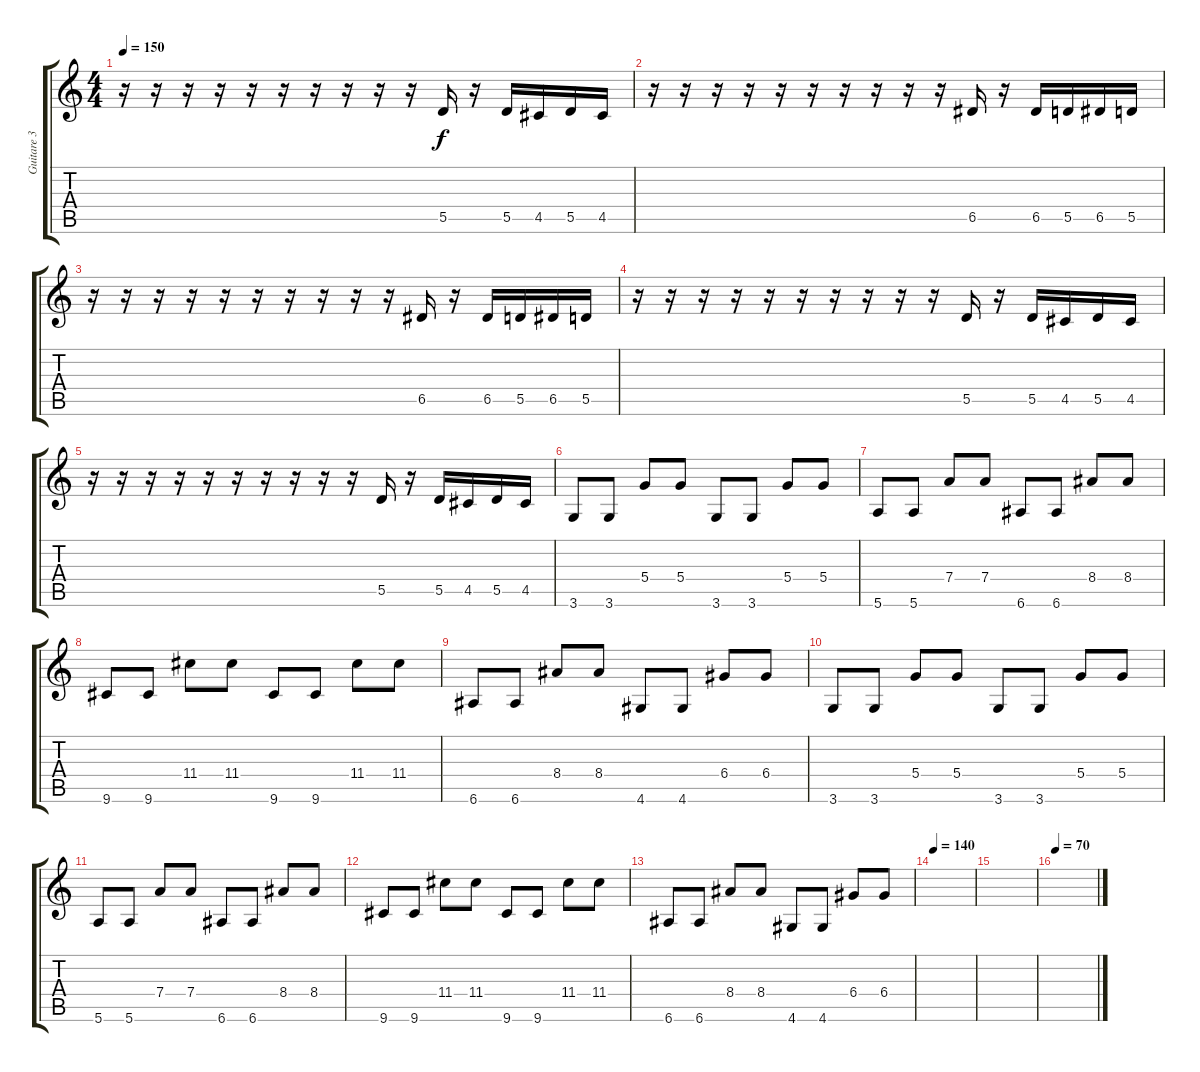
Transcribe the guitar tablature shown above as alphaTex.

\track ("Guitare 3" "Guitare 3") {instrument distortionguitar}
\staff {score tabs}
\tuning (E4 B3 G3 D3 A2 E2) {hide}
\ts (4 4)
\tempo 150
\clef g2
\ks c
r.16{dy f} r.16 r.16 r.16 r.16 r.16 r.16 r.16 r.16 r.16 5.5.16 r.16 5.5.16 4.5.16 5.5.16 4.5.16 |
r.16 r.16 r.16 r.16 r.16 r.16 r.16 r.16 r.16 r.16 6.5.16 r.16 6.5.16 5.5.16 6.5.16 5.5.16 |
r.16 r.16 r.16 r.16 r.16 r.16 r.16 r.16 r.16 r.16 6.5.16 r.16 6.5.16 5.5.16 6.5.16 5.5.16 |
r.16 r.16 r.16 r.16 r.16 r.16 r.16 r.16 r.16 r.16 5.5.16 r.16 5.5.16 4.5.16 5.5.16 4.5.16 |
r.16 r.16 r.16 r.16 r.16 r.16 r.16 r.16 r.16 r.16 5.5.16 r.16 5.5.16 4.5.16 5.5.16 4.5.16 |
3.6.8 3.6.8 5.4.8 5.4.8 3.6.8 3.6.8 5.4.8 5.4.8 |
5.6.8 5.6.8 7.4.8 7.4.8 6.6.8 6.6.8 8.4.8 8.4.8 |
9.6.8 9.6.8 11.4.8 11.4.8 9.6.8 9.6.8 11.4.8 11.4.8 |
6.6.8 6.6.8 8.4.8 8.4.8 4.6.8 4.6.8 6.4.8 6.4.8 |
3.6.8 3.6.8 5.4.8 5.4.8 3.6.8 3.6.8 5.4.8 5.4.8 |
5.6.8 5.6.8 7.4.8 7.4.8 6.6.8 6.6.8 8.4.8 8.4.8 |
9.6.8 9.6.8 11.4.8 11.4.8 9.6.8 9.6.8 11.4.8 11.4.8 |
6.6.8 6.6.8 8.4.8 8.4.8 4.6.8 4.6.8 6.4.8 6.4.8 |
\tempo 140
|
|
\tempo 70
